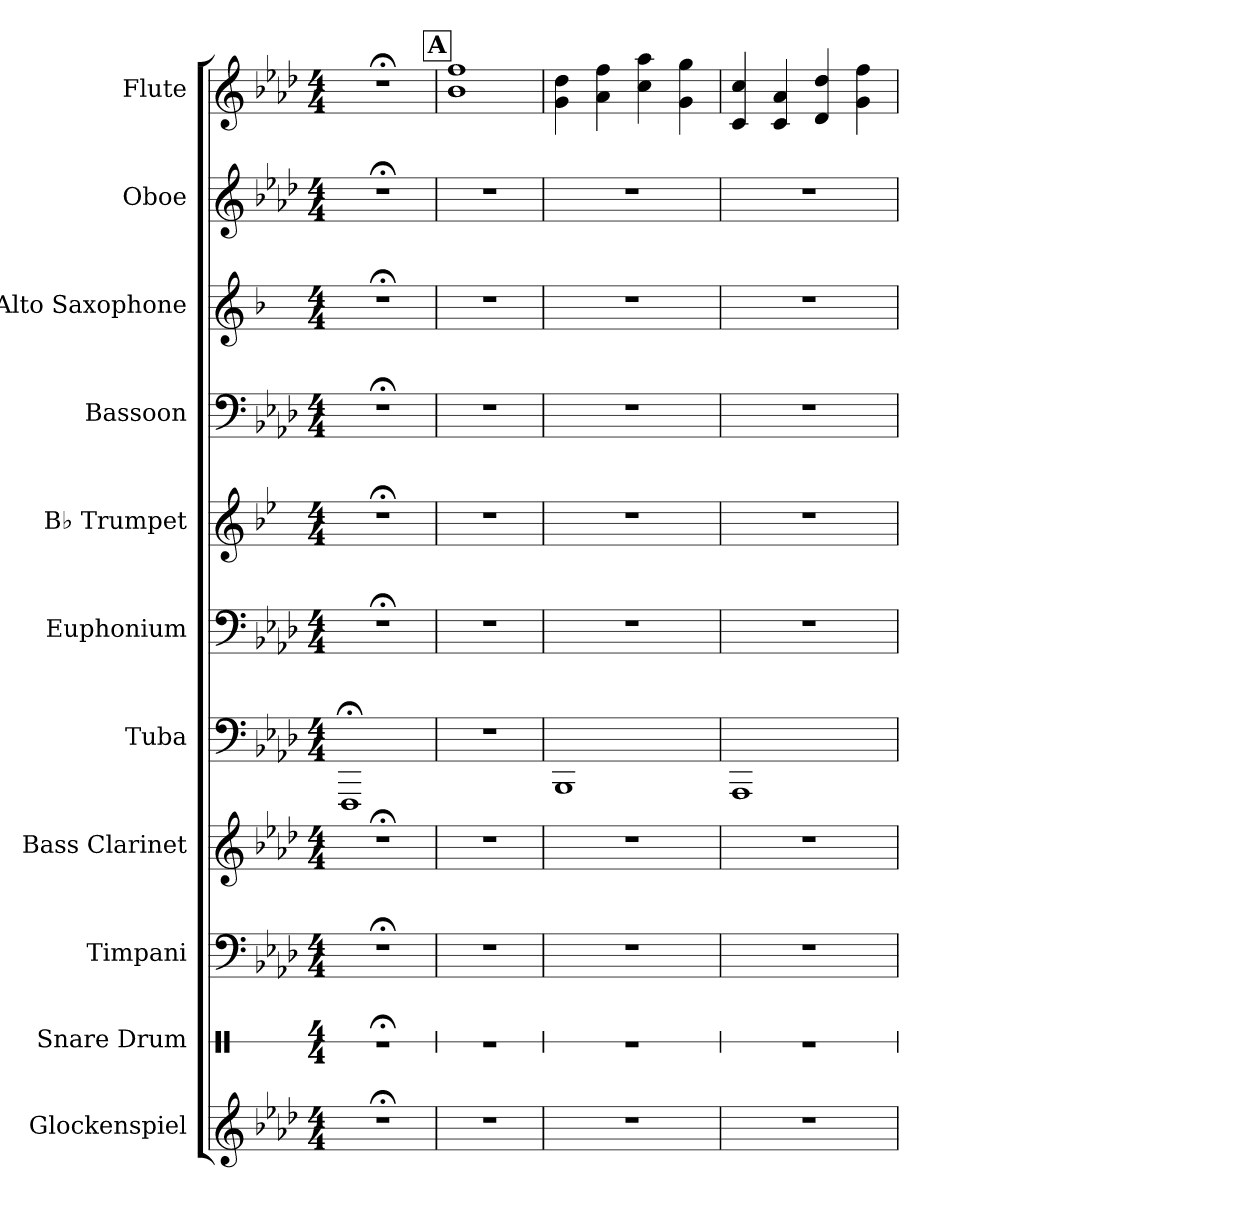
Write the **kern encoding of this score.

**kern	**kern	**kern	**kern	**kern	**kern	**kern	**kern	**kern	**kern	**kern
*part11	*part10	*part9	*part8	*part7	*part6	*part5	*part4	*part3	*part2	*part1
*staff11	*staff10	*staff9	*staff8	*staff7	*staff6	*staff5	*staff4	*staff3	*staff2	*staff1
*I"Glockenspiel	*I"Snare Drum	*I"Timpani	*I"Bass Clarinet	*I"Tuba	*I"Euphonium	*I"B♭ Trumpet	*I"Bassoon	*I"Alto Saxophone	*I"Oboe	*I"Flute
*I'Glk.	*I'Sn. Dr.	*I'Timp.	*I'B. Cl.	*I'Tba.	*I'Euph.	*I'B♭ Tpt.	*I'Bsn.	*I'A. Sax.	*I'Ob.	*I'Fl.
*	*stria1	*	*	*	*	*	*	*	*	*
*clefG2	*clefX	*clefF4	*clefG2	*clefF4	*clefF4	*clefG2	*clefF4	*clefG2	*clefG2	*clefG2
*ITrd-14c-24	*	*	*ITrd8c14	*	*	*ITrd1c2	*	*ITrd5c9	*	*
*k[b-e-a-d-]	*k[]	*k[b-e-a-d-]	*k[b-e-a-d-]	*k[b-e-a-d-]	*k[b-e-a-d-]	*k[b-e-a-d-]	*k[b-e-a-d-]	*k[b-e-a-d-]	*k[b-e-a-d-]	*k[b-e-a-d-]
*M4/4	*M4/4	*M4/4	*M4/4	*M4/4	*M4/4	*M4/4	*M4/4	*M4/4	*M4/4	*M4/4
*MM75	*MM75	*MM75	*MM75	*MM75	*MM75	*MM75	*MM75	*MM75	*MM75	*MM75
=1	=1	=1	=1	=1	=1	=1	=1	=1	=1	=1
1r;<	1r;<	1r;<	1r;<	1FFF;<Z	1r;<	1r;<	1r;<	1r;<	1r;<	1r;<
!!LO:REH:place=s1:a:B:fs=14:t=A
=2	=2	=2	=2	=2	=2	=2	=2	=2	=2	=2
1r	1r	1r	1r	1r	1r	1r	1r	1r	1r	1b- 1ff
=3	=3	=3	=3	=3	=3	=3	=3	=3	=3	=3
1r	1r	1r	1r	1BBB-	1r	1r	1r	1r	1r	4g\ 4dd-\
.	.	.	.	.	.	.	.	.	.	4a-\ 4ff\
.	.	.	.	.	.	.	.	.	.	4cc\ 4aa-\
.	.	.	.	.	.	.	.	.	.	4g\ 4gg\
=4	=4	=4	=4	=4	=4	=4	=4	=4	=4	=4
1r	1r	1r	1r	1AAA-	1r	1r	1r	1r	1r	4c/ 4cc/
.	.	.	.	.	.	.	.	.	.	4c/ 4a-/
.	.	.	.	.	.	.	.	.	.	4d-/ 4dd-/
.	.	.	.	.	.	.	.	.	.	4g\ 4ff\
=	=	=	=	=	=	=	=	=	=	=
*-	*-	*-	*-	*-	*-	*-	*-	*-	*-	*-
